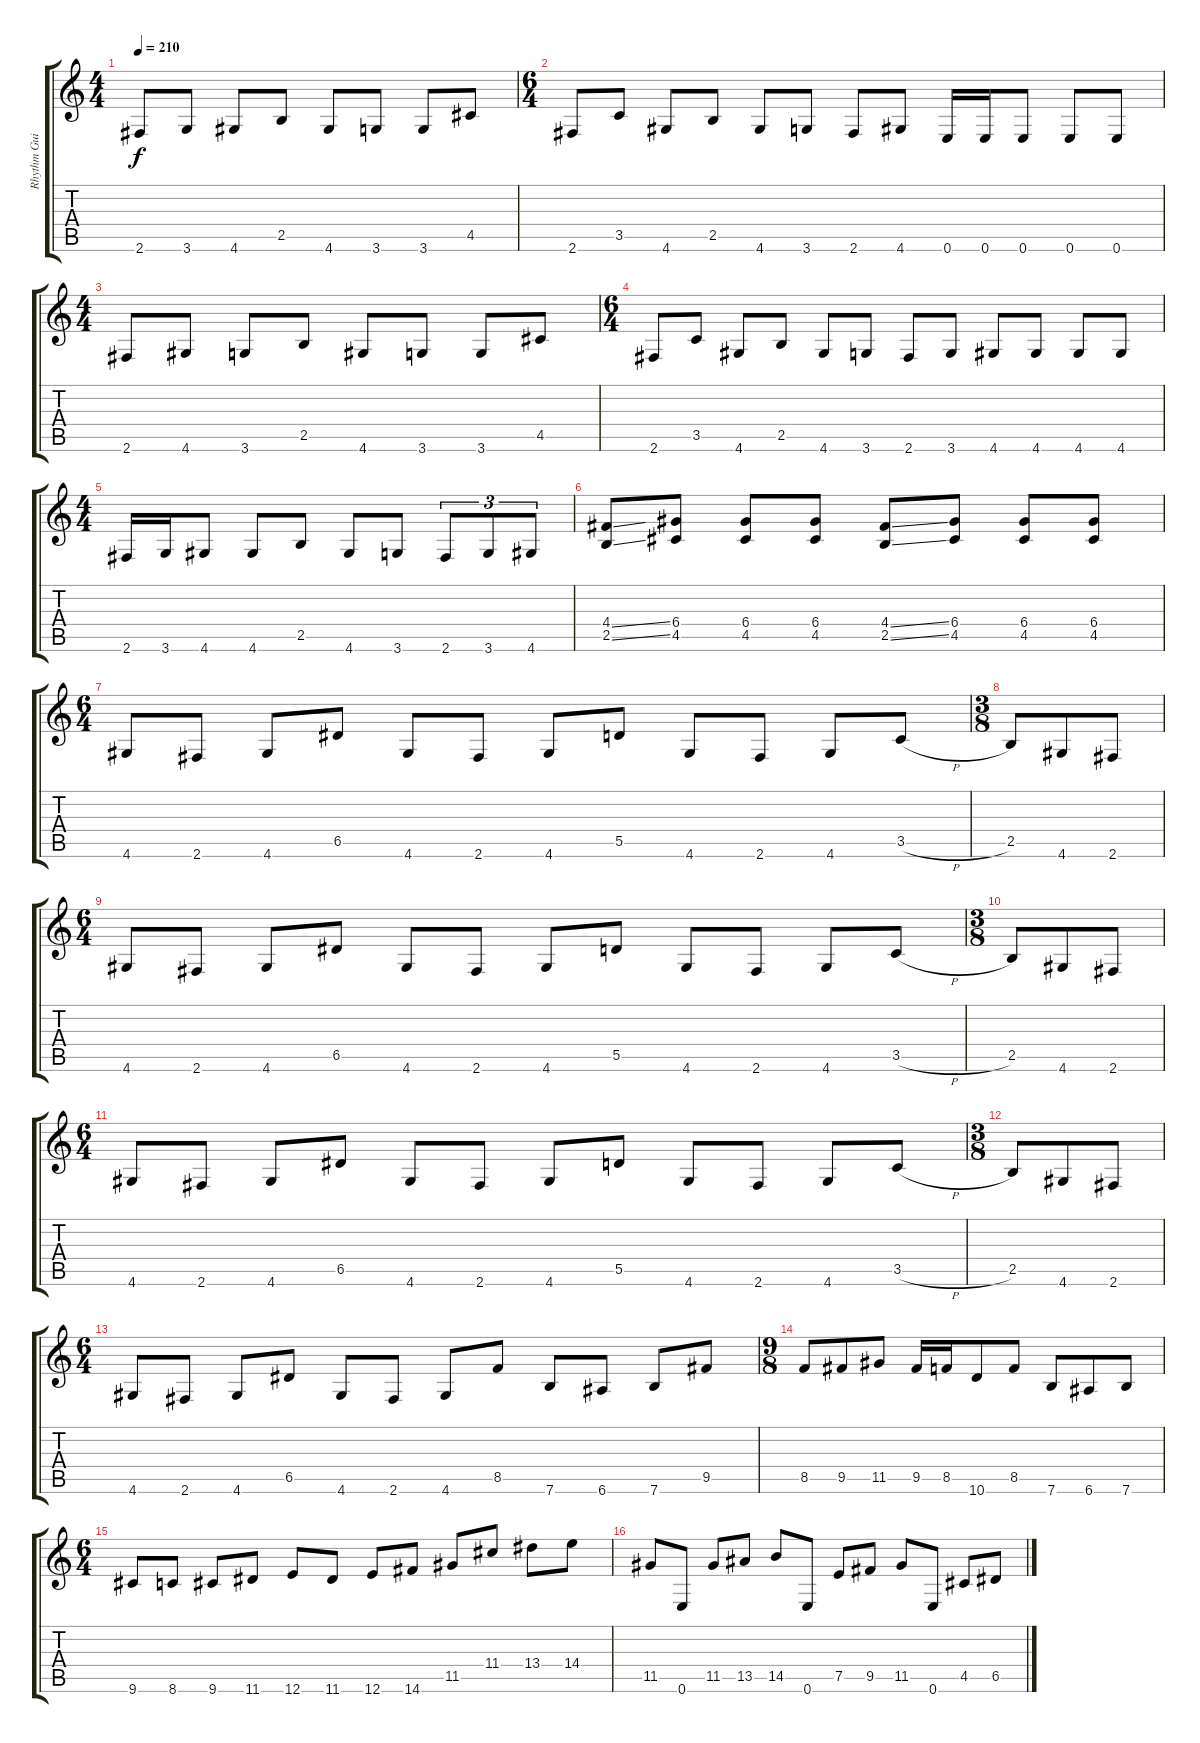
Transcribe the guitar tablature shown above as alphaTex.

\track ("Rhythm Guitar" "Rhythm Gui") {instrument distortionguitar}
\staff {score tabs}
\tuning (E4 B3 G3 D3 A2 E2) {hide}
\ts (4 4)
\tempo 210
\clef g2
\ks c
2.6.8{dy f} 3.6.8 4.6.8 2.5.8 4.6.8 3.6.8 3.6.8 4.5.8 |
\ts (6 4)
2.6.8 3.5.8 4.6.8 2.5.8 4.6.8 3.6.8 2.6.8 4.6.8 0.6.16 0.6.16 0.6.8 0.6.8 0.6.8 |
\ts (4 4)
2.6.8 4.6.8 3.6.8 2.5.8 4.6.8 3.6.8 3.6.8 4.5.8 |
\ts (6 4)
2.6.8 3.5.8 4.6.8 2.5.8 4.6.8 3.6.8 2.6.8 3.6.8 4.6.8 4.6.8 4.6.8 4.6.8 |
\ts (4 4)
2.6.16 3.6.16 4.6.8 4.6.8 2.5.8 4.6.8 3.6.8 2.6.8{tu (3 2)} 3.6.8{tu (3 2)} 4.6.8{tu (3 2)} |
(4.4{ss} 2.5{ss}).8 (6.4 4.5).8 (6.4 4.5).8 (6.4 4.5).8 (4.4{ss} 2.5{ss}).8 (6.4 4.5).8 (6.4 4.5).8 (6.4 4.5).8 |
\ts (6 4)
4.6.8 2.6.8 4.6.8 6.5.8 4.6.8 2.6.8 4.6.8 5.5.8 4.6.8 2.6.8 4.6.8 3.5{h}.8 |
\ts (3 8)
2.5.8 4.6.8 2.6.8 |
\ts (6 4)
4.6.8 2.6.8 4.6.8 6.5.8 4.6.8 2.6.8 4.6.8 5.5.8 4.6.8 2.6.8 4.6.8 3.5{h}.8 |
\ts (3 8)
2.5.8 4.6.8 2.6.8 |
\ts (6 4)
4.6.8 2.6.8 4.6.8 6.5.8 4.6.8 2.6.8 4.6.8 5.5.8 4.6.8 2.6.8 4.6.8 3.5{h}.8 |
\ts (3 8)
2.5.8 4.6.8 2.6.8 |
\ts (6 4)
4.6.8 2.6.8 4.6.8 6.5.8 4.6.8 2.6.8 4.6.8 8.5.8 7.6.8 6.6.8 7.6.8 9.5.8 |
\ts (9 8)
8.5.8 9.5.8 11.5.8 9.5.16 8.5.16 10.6.8 8.5.8 7.6.8 6.6.8 7.6.8 |
\ts (6 4)
9.6.8 8.6.8 9.6.8 11.6.8 12.6.8 11.6.8 12.6.8 14.6.8 11.5.8 11.4.8 13.4.8 14.4.8 |
11.5.8 0.6.8 11.5.8 13.5.8 14.5.8 0.6.8 7.5.8 9.5.8 11.5.8 0.6.8 4.5.8 6.5.8
